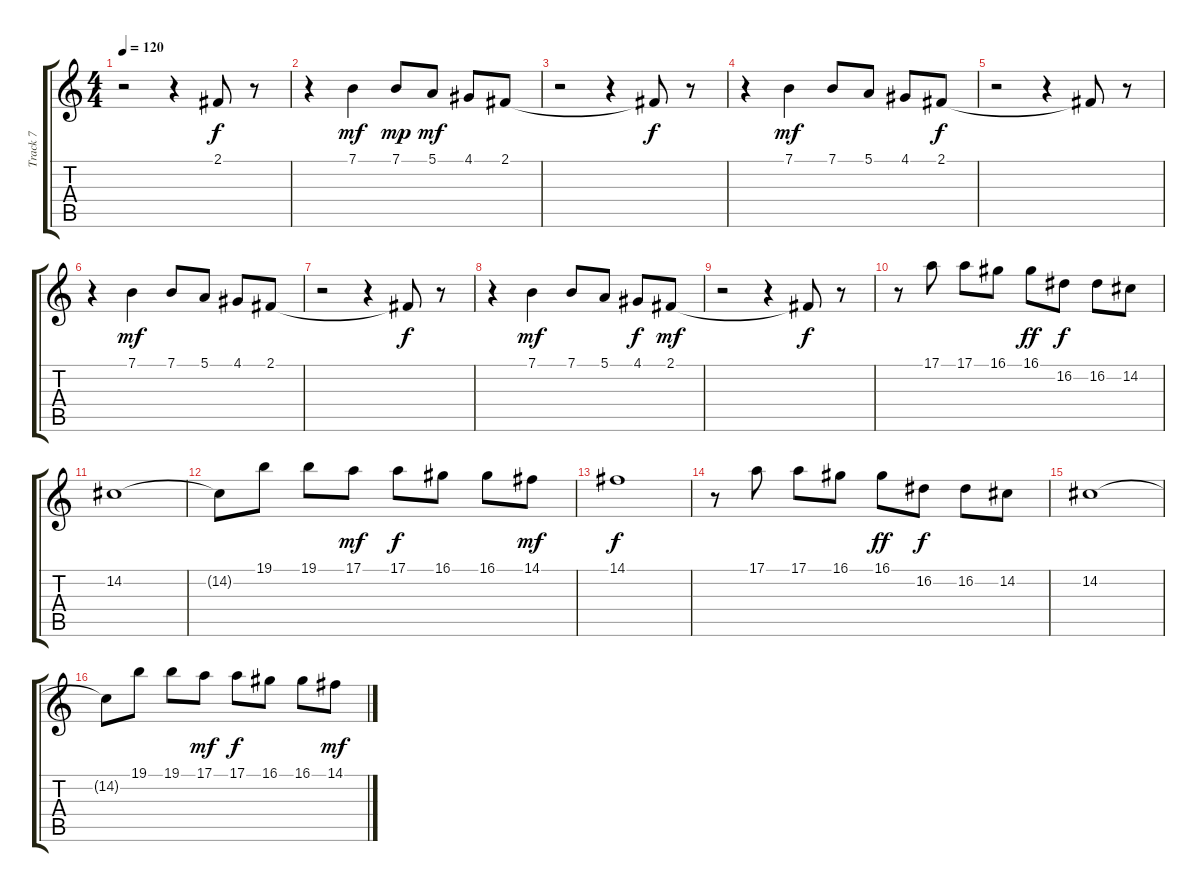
\track ("Track 7" "Track 7") {instrument violin}
\staff {score tabs}
\tuning (E4 B3 G3 D3 A2 E2) {hide}
\ts (4 4)
\tempo 120
\clef g2
\ks c
r.2{dy mf} r.4 2.1{t}.8{dy f} r.8 |
r.4 7.1.4{dy mf} 7.1.8{dy mp} 5.1.8{dy mf} 4.1.8 2.1.8 |
r.2 r.4 2.1{t}.8{dy f} r.8 |
r.4 7.1.4{dy mf} 7.1.8 5.1.8 4.1.8 2.1.8{dy f} |
r.2 r.4 2.1{t}.8 r.8 |
r.4 7.1.4{dy mf} 7.1.8 5.1.8 4.1.8 2.1.8 |
r.2 r.4 2.1{t}.8{dy f} r.8 |
r.4 7.1.4{dy mf} 7.1.8 5.1.8 4.1.8{dy f} 2.1.8{dy mf} |
r.2 r.4 2.1{t}.8{dy f} r.8 |
r.8 17.1.8 17.1.8 16.1.8 16.1.8{dy ff} 16.2.8{dy f} 16.2.8 14.2.8 |
14.2.1 |
14.2{t}.8 19.1.8 19.1.8 17.1.8{dy mf} 17.1.8{dy f} 16.1.8 16.1.8 14.1.8{dy mf} |
14.1.1{dy f} |
r.8 17.1.8 17.1.8 16.1.8 16.1.8{dy ff} 16.2.8{dy f} 16.2.8 14.2.8 |
14.2.1 |
14.2{t}.8 19.1.8 19.1.8 17.1.8{dy mf} 17.1.8{dy f} 16.1.8 16.1.8 14.1.8{dy mf}
